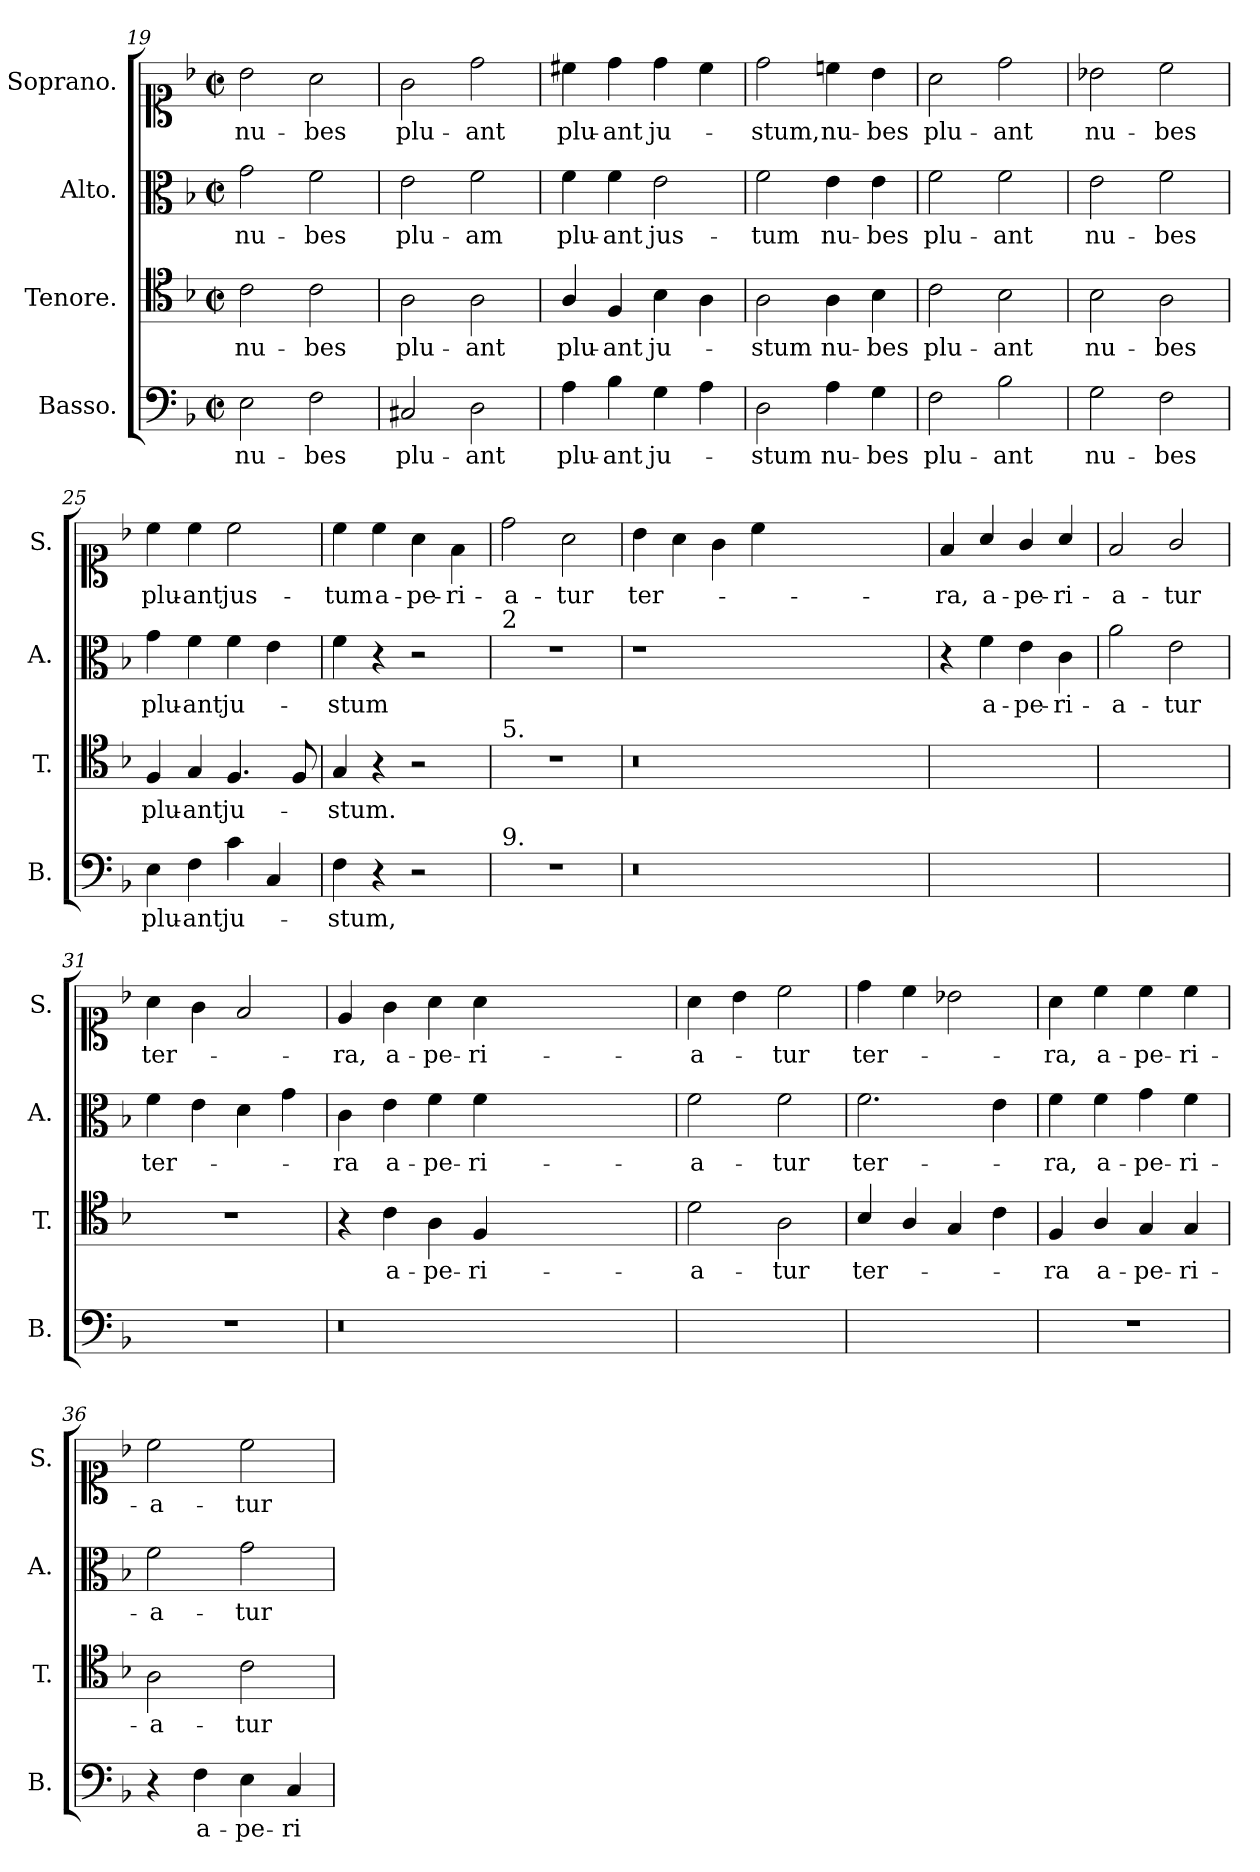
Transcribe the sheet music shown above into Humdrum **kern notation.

**kern	**text	**kern	**text	**kern	**text	**kern	**text
*part4	*part4	*part3	*part3	*part2	*part2	*part1	*part1
*staff4	*staff4	*staff3	*staff3	*staff2	*staff2	*staff1	*staff1
*I"Basso.	*	*I"Tenore.	*	*I"Alto.	*	*I"Soprano.	*
*I'B.	*	*I'T.	*	*I'A.	*	*I'S.	*
*clefF4	*	*clefC4	*	*clefC3	*	*clefC1	*
*k[b-]	*	*k[b-]	*	*k[b-]	*	*k[b-]	*
*F:	*	*F:	*	*F:	*	*F:	*
*M2/2	*	*M2/2	*	*M2/2	*	*M2/2	*
*met(c|)	*	*met(c|)	*	*met(c|)	*	*met(c|)	*
=19	=19	=19	=19	=19	=19	=19	=19
2E\	nu-	2c\	nu-	2g\	nu-	2b-\	nu-
2F\	-bes	2c\	-bes	2f\	-bes	2a\	-bes
=20	=20	=20	=20	=20	=20	=20	=20
2C#X/	plu-	2A\	plu-	2e\	plu-	2g\	plu-
2D\	-ant	2A\	-ant	2f\	-am	2dd\	-ant
=21	=21	=21	=21	=21	=21	=21	=21
4A\	plu-	4A/	plu-	4f\	plu-	4cc#X\	plu-
4B-\	-ant	4F/	-ant	4f\	-ant	4dd\	-ant
4G\	ju-	4B-\	ju-	2e\	jus-	4dd\	ju-
4A\	.	4A\	.	.	.	4cc#\	.
=22	=22	=22	=22	=22	=22	=22	=22
2D\	-stum	2A\	-stum	2f\	-tum	2dd\	-stum,
4A\	nu-	4A\	nu-	4e\	nu-	4ccn\	nu-
4G\	-bes	4B-\	-bes	4e\	-bes	4b-\	-bes
=23	=23	=23	=23	=23	=23	=23	=23
2F\	plu-	2c\	plu-	2f\	plu-	2a\	plu-
2B-\	-ant	2B-\	-ant	2f\	-ant	2dd\	-ant
=24	=24	=24	=24	=24	=24	=24	=24
2G\	nu-	2B-\	nu-	2e\	nu-	2b-X\	nu-
2F\	-bes	2A\	-bes	2f\	-bes	2cc\	-bes
=25	=25	=25	=25	=25	=25	=25	=25
4E\	plu-	4F/	plu-	4g\	plu-	4cc\	plu-
4F\	-ant	4G/	-ant	4f\	-ant	4cc\	-ant
4c\	ju-	4.F/	ju-	4f\	ju-	2cc\	jus-
4C/	.	.	.	4e\	.	.	.
.	.	8F/	.	.	.	.	.
=26	=26	=26	=26	=26	=26	=26	=26
4F\	-stum,	4G/	-stum.	4f\	-stum	4cc\	-tum
4r	.	4r	.	4r	.	4cc\	a-
2r	.	2r	.	2r	.	4a\	-pe-
.	.	.	.	.	.	4f\	-ri-
=27	=27	=27	=27	=27	=27	=27	=27
!	!	!	!	!LO:TX:a:t=2	!	!	!
!	!	!LO:TX:a:t=5.	!	!	!	!	!
!LO:TX:a:t=9.	!	!	!	!	!	!	!
1r	.	1r	.	1r	.	2dd\	-a-
.	.	.	.	.	.	2a\	-tur
=28	=28	=28	=28	=28	=28	=28	=28
0.r	.	0.r	.	1r	.	4b-\	ter-
.	.	.	.	.	.	4a\	.
.	.	.	.	.	.	4g\	.
.	.	.	.	.	.	4cc\	.
.	.	.	.	0ryy	.	0ryy	.
=29	=29	=29	=29	=29	=29	=29	=29
1ryy	.	1ryy	.	4r	.	4f/	-ra,
.	.	.	.	4f\	a-	4a/	a-
.	.	.	.	4e\	-pe-	4g/	-pe-
.	.	.	.	4c\	-ri-	4a/	-ri-
=30	=30	=30	=30	=30	=30	=30	=30
1ryy	.	1ryy	.	2a\	-a-	2f/	-a-
.	.	.	.	2e\	-tur	2g/	-tur
=31	=31	=31	=31	=31	=31	=31	=31
1r	.	1r	.	4f\	ter-	4a\	ter-
.	.	.	.	4e\	.	4g\	.
.	.	.	.	4d\	.	2f/	.
.	.	.	.	4g\	.	.	.
=32	=32	=32	=32	=32	=32	=32	=32
0.r	.	4r	.	4c\	-ra	4e/	-ra,
.	.	4c\	a-	4e\	a-	4g\	a-
.	.	4A\	-pe-	4f\	-pe-	4a\	-pe-
.	.	4F/	-ri-	4f\	-ri-	4a\	-ri-
.	.	0ryy	.	0ryy	.	0ryy	.
=33	=33	=33	=33	=33	=33	=33	=33
1ryy	.	2d\	-a-	2f\	-a-	4a\	-a-
.	.	.	.	.	.	4b-\	.
.	.	2A\	-tur	2f\	-tur	2cc\	-tur
=34	=34	=34	=34	=34	=34	=34	=34
1ryy	.	4B-/	ter-	2.f\	ter-	4dd\	ter-
.	.	4A/	.	.	.	4cc\	.
.	.	4G/	.	.	.	2b-X\	.
.	.	4c\	.	4e\	.	.	.
=35	=35	=35	=35	=35	=35	=35	=35
1r	.	4F/	-ra	4f\	-ra,	4a\	-ra,
.	.	4A/	a-	4f\	a-	4cc\	a-
.	.	4G/	-pe-	4g\	-pe-	4cc\	-pe-
.	.	4G/	-ri-	4f\	-ri-	4cc\	-ri-
=36	=36	=36	=36	=36	=36	=36	=36
4r	.	2A\	-a-	2f\	-a-	2cc\	-a-
4F\	a-	.	.	.	.	.	.
4E\	-pe-	2c\	-tur	2g\	-tur	2cc\	-tur
4C/	-ri-	.	.	.	.	.	.
=	=	=	=	=	=	=	=
*-	*-	*-	*-	*-	*-	*-	*-
